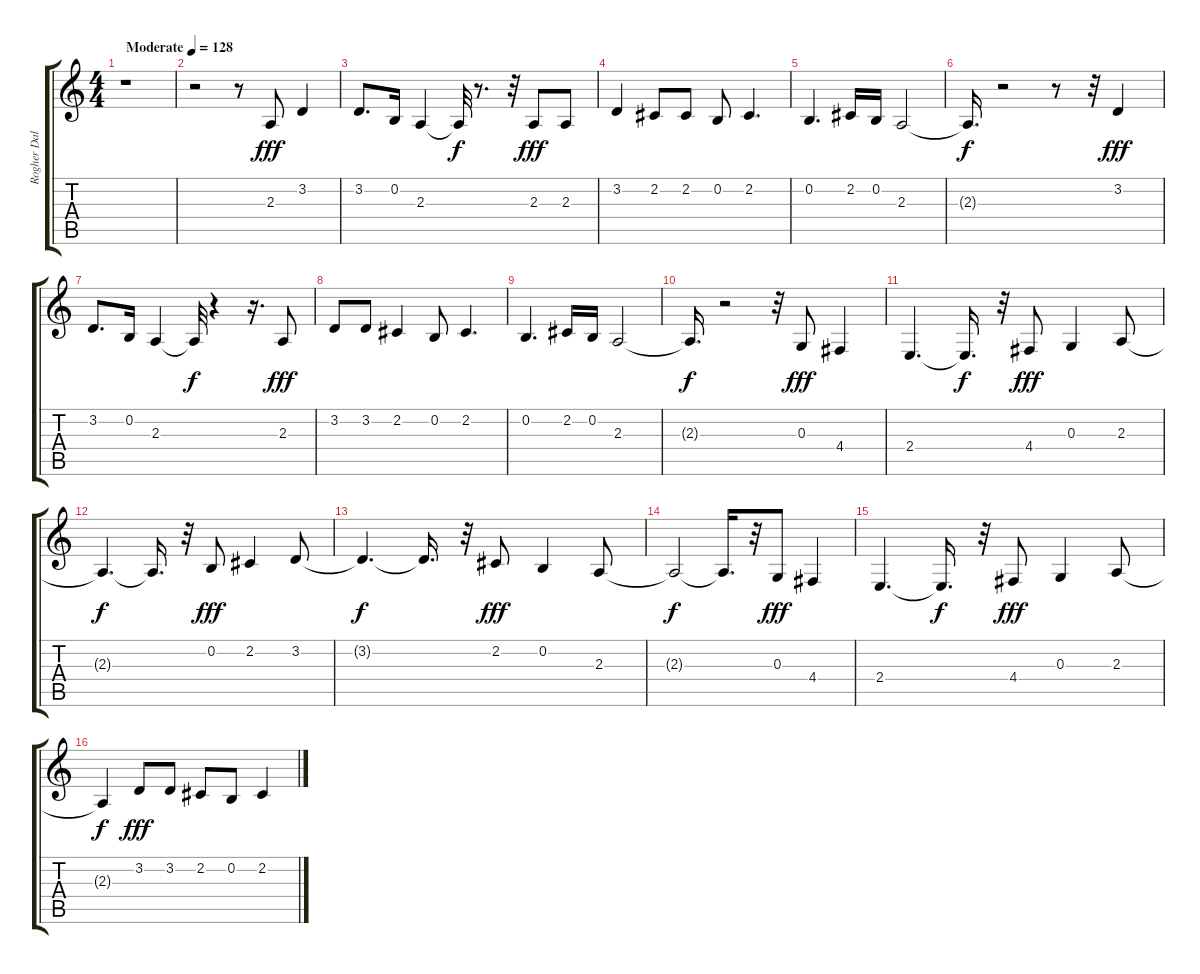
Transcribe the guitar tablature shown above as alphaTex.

\track ("Rogher Daltrey" "Rogher Dal") {instrument lead8bassandlead}
\staff {score tabs}
\tuning (E4 B3 G3 D3 A2 E2) {hide}
\ts (4 4)
\tempo (128 "Moderate")
\clef g2
\ks c
r.1{dy fff instrument lead8bassandlead} |
r.2 r.8 2.3.8 3.2.4 |
3.2.8{d} 0.2.16 2.3.4 2.3{t}.32{dy f} r.8{d} r.32 2.3.8{dy fff} 2.3.8 |
3.2.4 2.2.8 2.2.8 0.2.8 2.2.4{d} |
0.2.4{d} 2.2.16 0.2.16 2.3.2 |
2.3{t}.16{d dy f} r.2 r.8 r.32 3.2.4{dy fff} |
3.2.8{d} 0.2.16 2.3.4 2.3{t}.32{dy f} r.4 r.16{d} 2.3.8{dy fff} |
3.2.8 3.2.8 2.2.4 0.2.8 2.2.4{d} |
0.2.4{d} 2.2.16 0.2.16 2.3.2 |
2.3{t}.16{d dy f} r.2 r.32 0.3.8{dy fff} 4.4.4 |
2.4.4{d} 2.4{t}.16{d dy f} r.32 4.4.8{dy fff} 0.3.4 2.3.8 |
2.3{t}.4{d dy f} 2.3{t}.16{d} r.32 0.2.8{dy fff} 2.2.4 3.2.8 |
3.2{t}.4{d dy f} 3.2{t}.16{d} r.32 2.2.8{dy fff} 0.2.4 2.3.8 |
2.3{t}.2{dy f} 2.3{t}.16{d} r.32 0.3.8{dy fff} 4.4.4 |
2.4.4{d} 2.4{t}.16{d dy f} r.32 4.4.8{dy fff} 0.3.4 2.3.8 |
2.3{t}.4{dy f} 3.2.8{dy fff} 3.2.8 2.2.8 0.2.8 2.2.4
